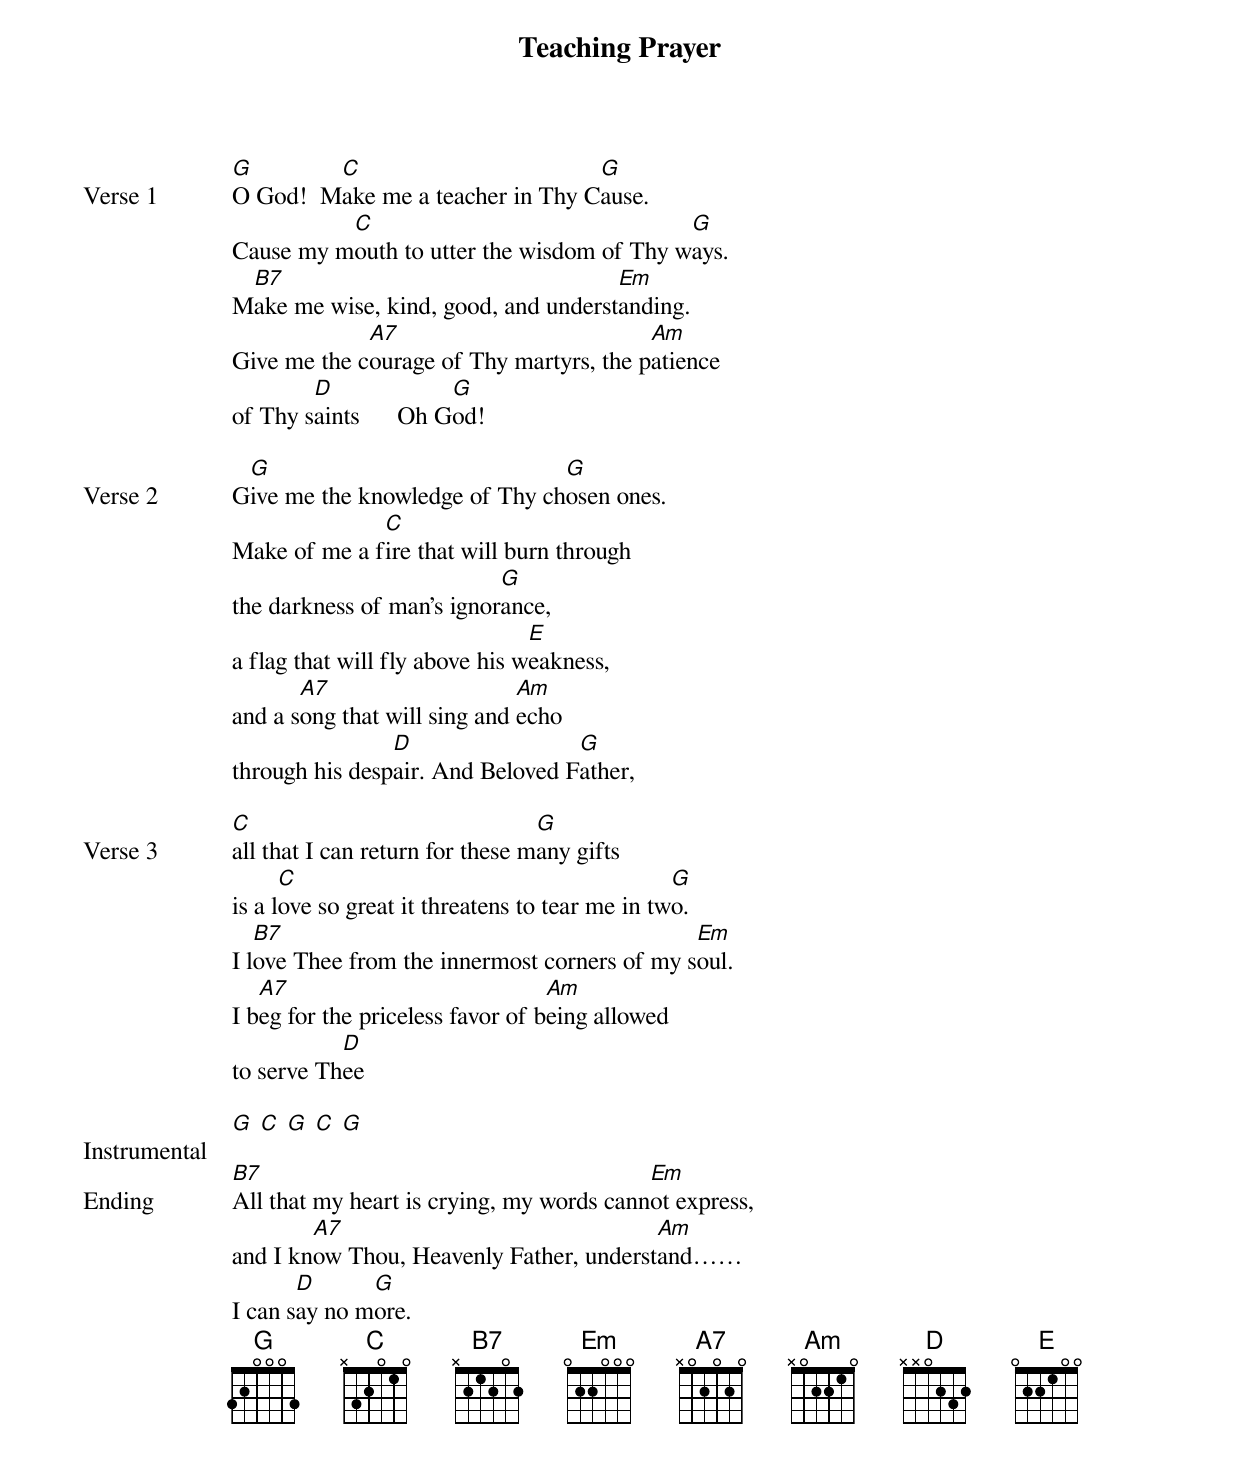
{title: Teaching Prayer}
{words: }
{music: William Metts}
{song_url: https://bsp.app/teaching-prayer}

{start_of_verse: Verse 1}
[G]O God!  M[C]ake me a teacher in Thy C[G]ause.
Cause my m[C]outh to utter the wisdom of Thy w[G]ays.
M[B7]ake me wise, kind, good, and underst[Em]anding.
Give me the c[A7]ourage of Thy martyrs, the p[Am]atience
of Thy s[D]aints      Oh G[G]od!
{end_of_verse}

{start_of_verse: Verse 2}
G[G]ive me the knowledge of Thy ch[G]osen ones.
Make of me a f[C]ire that will burn through
the darkness of man’s ignor[G]ance,
a flag that will fly above his w[E]eakness,
and a s[A7]ong that will sing and [Am]echo
through his desp[D]air. And Beloved F[G]ather,
{end_of_verse}

{start_of_verse: Verse 3}
[C]all that I can return for these m[G]any gifts
is a l[C]ove so great it threatens to tear me in tw[G]o.
I l[B7]ove Thee from the innermost corners of my s[Em]oul.
I b[A7]eg for the priceless favor of b[Am]eing allowed
to serve Th[D]ee
{end_of_verse}

{start_of_verse: Instrumental}
[G] [C] [G] [C] [G]
{end_of_verse}

{start_of_verse: Ending}
[B7]All that my heart is crying, my words cann[Em]ot express,
and I kn[A7]ow Thou, Heavenly Father, underst[Am]and……
I can s[D]ay no m[G]ore.
{end_of_verse}
